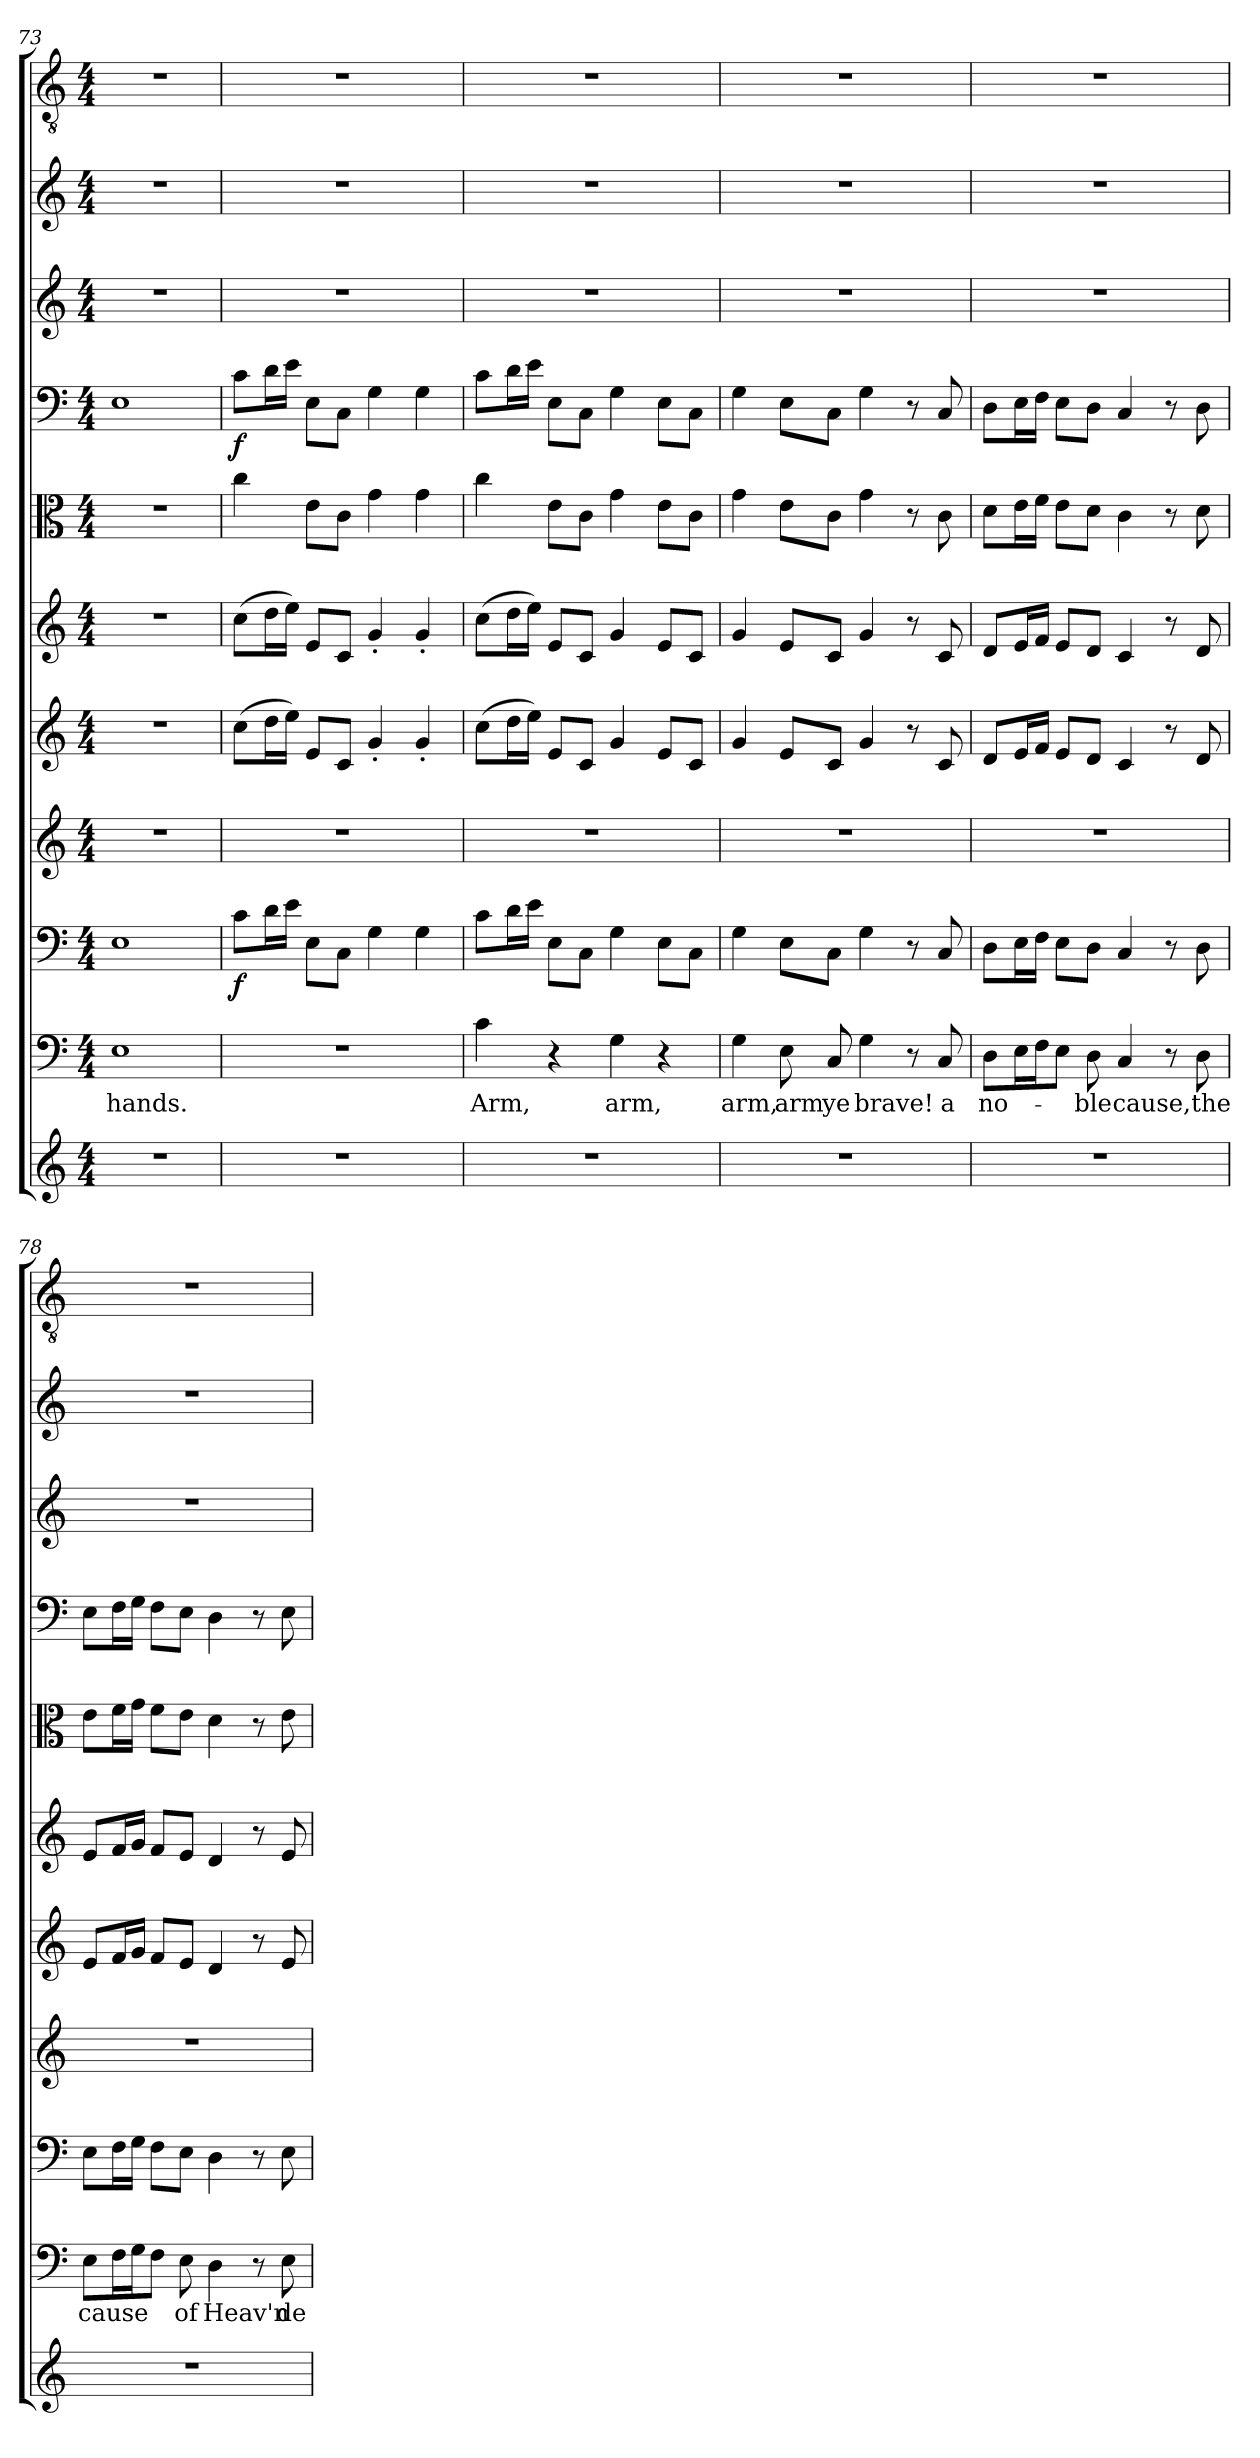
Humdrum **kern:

**kern	**kern	**text	**kern	**dynam	**kern	**kern	**kern	**kern	**kern	**dynam	**kern	**kern	**kern
*part11	*part10	*part10	*part9	*part9	*part8	*part7	*part6	*part5	*part4	*part4	*part3	*part2	*part1
*staff11	*staff10	*staff10	*staff9	*staff9	*staff8	*staff7	*staff6	*staff5	*staff4	*staff4	*staff3	*staff2	*staff1
*clefG2	*clefF4	*	*clefF4	*	*clefG2	*clefG2	*clefG2	*clefC3	*clefF4	*	*clefG2	*clefG2	*clefGv2
*k[]	*k[]	*	*k[]	*	*k[]	*k[]	*k[]	*k[]	*k[]	*	*k[]	*k[]	*k[]
*C:	*C:	*	*C:	*	*C:	*C:	*C:	*C:	*C:	*	*C:	*C:	*C:
*M4/4	*M4/4	*	*M4/4	*	*M4/4	*M4/4	*M4/4	*M4/4	*M4/4	*	*M4/4	*M4/4	*M4/4
=73	=73	=73	=73	=73	=73	=73	=73	=73	=73	=73	=73	=73	=73
1r	1E\	hands.	1E\	.	1r	1r	1r	1r	1E\	.	1r	1r	1r
=74	=74	=74	=74	=74	=74	=74	=74	=74	=74	=74	=74	=74	=74
1r	1r	.	8c\L	f	1r	(8cc\L	(8cc\L	4cc\	8c\L	f	1r	1r	1r
.	.	.	16d\L	.	.	16dd\L	16dd\L	.	16d\L	.	.	.	.
.	.	.	16e\JJ	.	.	16ee\JJ)	16ee\JJ)	.	16e\JJ	.	.	.	.
.	.	.	8E\L	.	.	8e/L	8e/L	8e\L	8E\L	.	.	.	.
.	.	.	8C\J	.	.	8c/J	8c/J	8c\J	8C\J	.	.	.	.
.	.	.	4G\	.	.	4g'/	4g'/	4g\	4G\	.	.	.	.
.	.	.	4G\	.	.	4g'/	4g'/	4g\	4G\	.	.	.	.
=75	=75	=75	=75	=75	=75	=75	=75	=75	=75	=75	=75	=75	=75
1r	4c\	Arm,	8c\L	.	1r	(8cc\L	(8cc\L	4cc\	8c\L	.	1r	1r	1r
.	.	.	16d\L	.	.	16dd\L	16dd\L	.	16d\L	.	.	.	.
.	.	.	16e\JJ	.	.	16ee\JJ)	16ee\JJ)	.	16e\JJ	.	.	.	.
.	4r	.	8E\L	.	.	8e/L	8e/L	8e\L	8E\L	.	.	.	.
.	.	.	8C\J	.	.	8c/J	8c/J	8c\J	8C\J	.	.	.	.
.	4G\	arm,	4G\	.	.	4g/	4g/	4g\	4G\	.	.	.	.
.	4r	.	8E\L	.	.	8e/L	8e/L	8e\L	8E\L	.	.	.	.
.	.	.	8C\J	.	.	8c/J	8c/J	8c\J	8C\J	.	.	.	.
=76	=76	=76	=76	=76	=76	=76	=76	=76	=76	=76	=76	=76	=76
1r	4G\	arm,	4G\	.	1r	4g/	4g/	4g\	4G\	.	1r	1r	1r
.	8E\	arm	8E\L	.	.	8e/L	8e/L	8e\L	8E\L	.	.	.	.
.	8C/	ye	8C\J	.	.	8c/J	8c/J	8c\J	8C\J	.	.	.	.
.	4G\	brave!	4G\	.	.	4g/	4g/	4g\	4G\	.	.	.	.
.	8r	.	8r	.	.	8r	8r	8r	8r	.	.	.	.
.	8C/	a	8C/	.	.	8c/	8c/	8c\	8C/	.	.	.	.
=77	=77	=77	=77	=77	=77	=77	=77	=77	=77	=77	=77	=77	=77
1r	8D\L	no-	8D\L	.	1r	8d/L	8d/L	8d\L	8D\L	.	1r	1r	1r
.	16E\L	.	16E\L	.	.	16e/L	16e/L	16e\L	16E\L	.	.	.	.
.	16F\J	.	16F\JJ	.	.	16f/JJ	16f/JJ	16f\JJ	16F\JJ	.	.	.	.
.	8E\J	.	8E\L	.	.	8e/L	8e/L	8e\L	8E\L	.	.	.	.
.	8D\	-ble	8D\J	.	.	8d/J	8d/J	8d\J	8D\J	.	.	.	.
.	4C/	cause,	4C/	.	.	4c/	4c/	4c\	4C/	.	.	.	.
.	8r	.	8r	.	.	8r	8r	8r	8r	.	.	.	.
.	8D\	the	8D\	.	.	8d/	8d/	8d\	8D\	.	.	.	.
=78	=78	=78	=78	=78	=78	=78	=78	=78	=78	=78	=78	=78	=78
1r	8E\L	cause	8E\L	.	1r	8e/L	8e/L	8e\L	8E\L	.	1r	1r	1r
.	16F\L	.	16F\L	.	.	16f/L	16f/L	16f\L	16F\L	.	.	.	.
.	16G\J	.	16G\JJ	.	.	16g/JJ	16g/JJ	16g\JJ	16G\JJ	.	.	.	.
.	8F\J	.	8F\L	.	.	8f/L	8f/L	8f\L	8F\L	.	.	.	.
.	8E\	of	8E\J	.	.	8e/J	8e/J	8e\J	8E\J	.	.	.	.
.	4D\	Heav'n	4D\	.	.	4d/	4d/	4d\	4D\	.	.	.	.
.	8r	.	8r	.	.	8r	8r	8r	8r	.	.	.	.
.	8E\	de-	8E\	.	.	8e/	8e/	8e\	8E\	.	.	.	.
=	=	=	=	=	=	=	=	=	=	=	=	=	=
*-	*-	*-	*-	*-	*-	*-	*-	*-	*-	*-	*-	*-	*-
